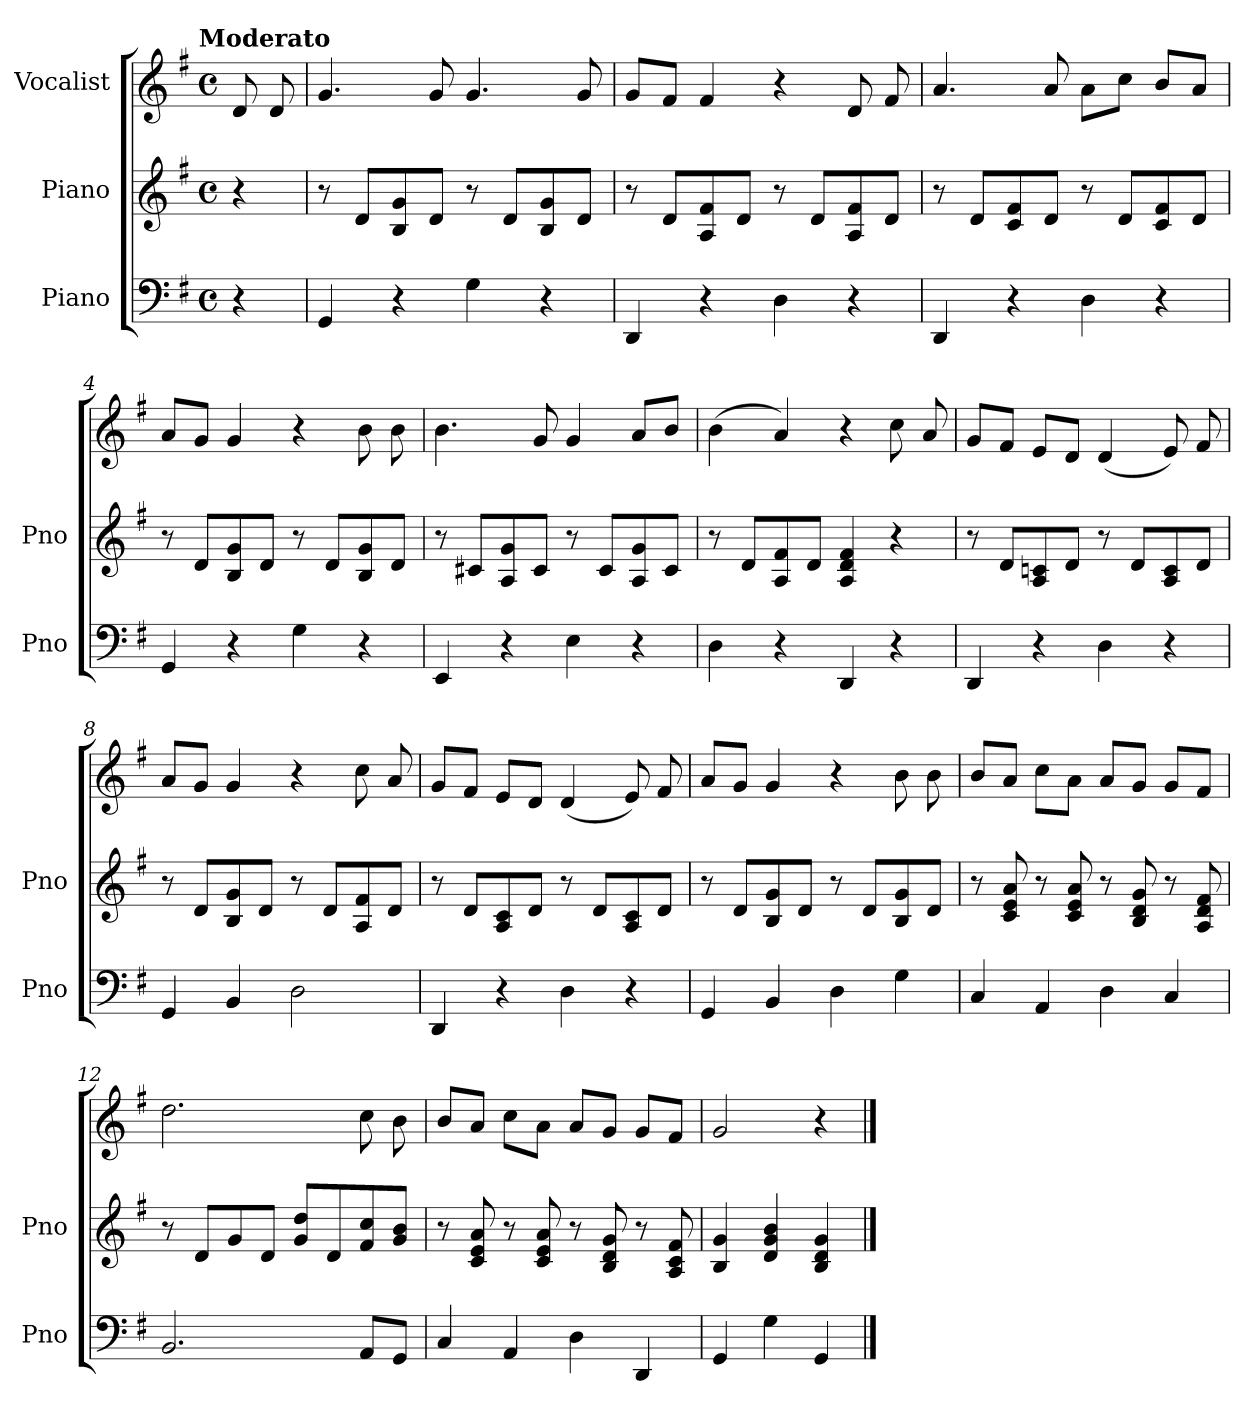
**kern	**kern	**kern
*part3	*part2	*part1
*staff3	*staff2	*staff1
*I"Piano	*I"Piano	*I"Vocalist
*I'Pno	*I'Pno	*
*clefF4	*clefG2	*clefG2
*k[f#]	*k[f#]	*k[f#]
*G:	*G:	*G:
!!LO:TX:omd:t=Moderato
*M4/4	*M4/4	*M4/4
*met(c)	*met(c)	*met(c)
*MM104	*MM104	*MM104
=	=	=
4r	4r	8d
.	.	8d
=1	=1	=1
4GG	8r	4.g
.	8dL	.
4r	8B 8g	.
.	8dJ	8g
4G	8r	4.g
.	8dL	.
4r	8B 8g	.
.	8dJ	8g
=2	=2	=2
4DD	8r	8gL
.	8dL	8f#J
4r	8A 8f#	4f#
.	8dJ	.
4D	8r	4r
.	8dL	.
4r	8A 8f#	8d
.	8dJ	8f#
=3	=3	=3
4DD	8r	4.a
.	8dL	.
4r	8c 8f#	.
.	8dJ	8a
4D	8r	8aL
.	8dL	8ccJ
4r	8c 8f#	8bL
.	8dJ	8aJ
=4	=4	=4
4GG	8r	8aL
.	8dL	8gJ
4r	8B 8g	4g
.	8dJ	.
4G	8r	4r
.	8dL	.
4r	8B 8g	8b
.	8dJ	8b
=5	=5	=5
4EE	8r	4.b
.	8c#XL	.
4r	8A 8g	.
.	8c#J	8g
4E	8r	4g
.	8c#L	.
4r	8A 8g	8aL
.	8c#J	8bJ
=6	=6	=6
4D	8r	(4b
.	8dL	.
4r	8A 8f#	4a)
.	8dJ	.
4DD	4A 4d 4f#	4r
4r	4r	8cc
.	.	8a
=7	=7	=7
4DD	8r	8gL
.	8dL	8f#J
4r	8A 8cn	8eL
.	8dJ	8dJ
4D	8r	(4d
.	8dL	.
4r	8A 8c	8e)
.	8dJ	8f#
=8	=8	=8
4GG	8r	8aL
.	8dL	8gJ
4BB	8B 8g	4g
.	8dJ	.
2D	8r	4r
.	8dL	.
.	8A 8f#	8cc
.	8dJ	8a
=9	=9	=9
4DD	8r	8gL
.	8dL	8f#J
4r	8A 8c	8eL
.	8dJ	8dJ
4D	8r	(4d
.	8dL	.
4r	8A 8c	8e)
.	8dJ	8f#
=10	=10	=10
4GG	8r	8aL
.	8dL	8gJ
4BB	8B 8g	4g
.	8dJ	.
4D	8r	4r
.	8dL	.
4G	8B 8g	8b
.	8dJ	8b
=11	=11	=11
4C	8r	8bL
.	8c 8e 8a	8aJ
4AA	8r	8ccL
.	8c 8e 8a	8aJ
4D	8r	8aL
.	8B 8d 8g	8gJ
4C	8r	8gL
.	8A 8d 8f#	8f#J
=12	=12	=12
2.BB	8r	2.dd
.	8dL	.
.	8g	.
.	8dJ	.
.	8g 8ddL	.
.	8d	.
8AAL	8f# 8cc	8cc
8GGJ	8g 8bJ	8b
=13	=13	=13
4C	8r	8bL
.	8c 8e 8a	8aJ
4AA	8r	8ccL
.	8c 8e 8a	8aJ
4D	8r	8aL
.	8B 8d 8g	8gJ
4DD	8r	8gL
.	8A 8c 8f#	8f#J
=14	=14	=14
4GG	4B 4g	2g
4G	4d 4g 4b	.
4GG	4B 4d 4g	4r
==	==	==
*-	*-	*-
